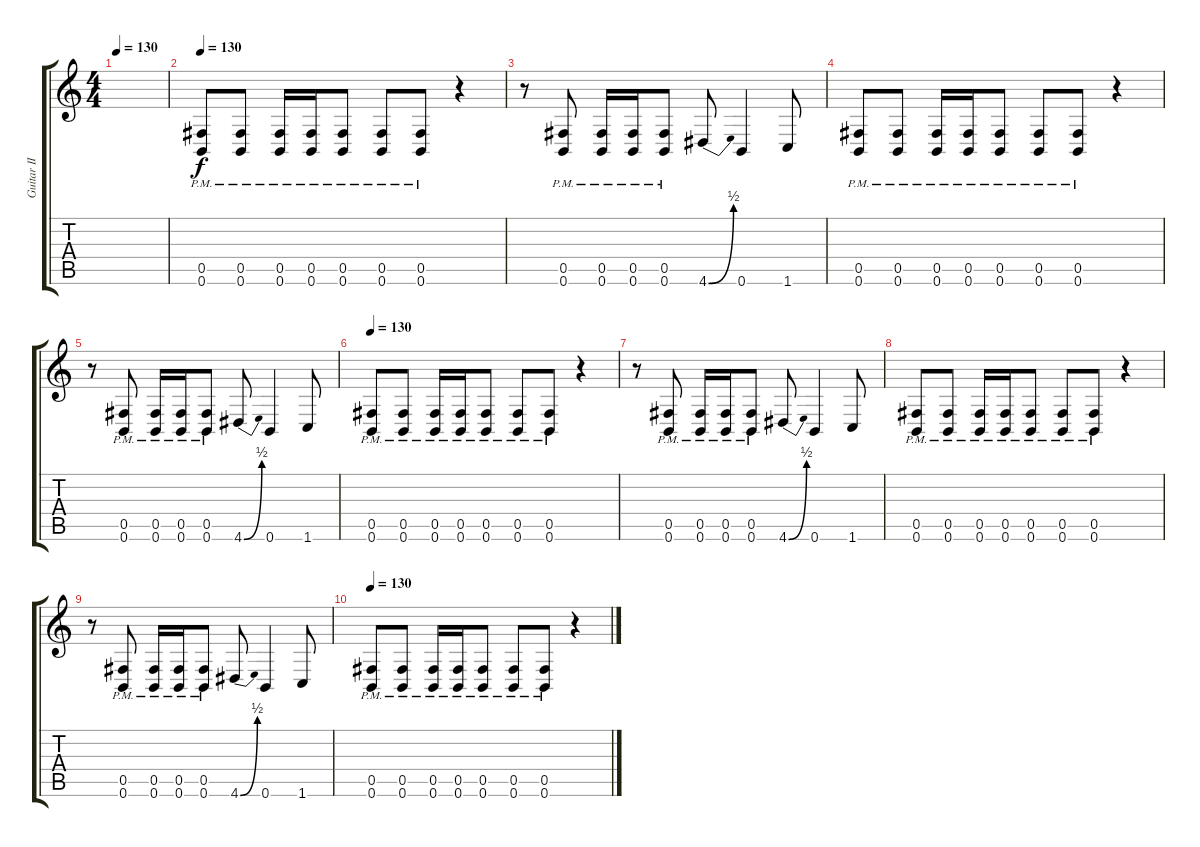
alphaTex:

\track ("Guitar II" "Guitar II") {instrument overdrivenguitar}
\staff {score tabs}
\tuning (Db4 Ab3 E3 B2 Gb2 B1) {hide}
\ts (4 4)
\tempo 130
\clef g2
\ks c
|
\tempo 130
(0.5{pm} 0.6{pm}).8 (0.5{pm} 0.6{pm}).8 (0.5{pm} 0.6{pm}).16 (0.5{pm} 0.6{pm}).16 (0.5{pm} 0.6{pm}).8 (0.5{pm} 0.6{pm}).8 (0.5{pm} 0.6{pm}).8 r.4 |
r.8 (0.5{pm} 0.6{pm}).8 (0.5{pm} 0.6{pm}).16 (0.5{pm} 0.6{pm}).16 (0.5{pm} 0.6{pm}).8 4.6{be (bend 0 0 60 2)}.8 0.6.4 1.6.8 |
(0.5{pm} 0.6{pm}).8 (0.5{pm} 0.6{pm}).8 (0.5{pm} 0.6{pm}).16 (0.5{pm} 0.6{pm}).16 (0.5{pm} 0.6{pm}).8 (0.5{pm} 0.6{pm}).8 (0.5{pm} 0.6{pm}).8 r.4 |
r.8 (0.5{pm} 0.6{pm}).8 (0.5{pm} 0.6{pm}).16 (0.5{pm} 0.6{pm}).16 (0.5{pm} 0.6{pm}).8 4.6{be (bend 0 0 60 2)}.8 0.6.4 1.6.8 |
\tempo 130
(0.5{pm} 0.6{pm}).8 (0.5{pm} 0.6{pm}).8 (0.5{pm} 0.6{pm}).16 (0.5{pm} 0.6{pm}).16 (0.5{pm} 0.6{pm}).8 (0.5{pm} 0.6{pm}).8 (0.5{pm} 0.6{pm}).8 r.4 |
r.8 (0.5{pm} 0.6{pm}).8 (0.5{pm} 0.6{pm}).16 (0.5{pm} 0.6{pm}).16 (0.5{pm} 0.6{pm}).8 4.6{be (bend 0 0 60 2)}.8 0.6.4 1.6.8 |
(0.5{pm} 0.6{pm}).8 (0.5{pm} 0.6{pm}).8 (0.5{pm} 0.6{pm}).16 (0.5{pm} 0.6{pm}).16 (0.5{pm} 0.6{pm}).8 (0.5{pm} 0.6{pm}).8 (0.5{pm} 0.6{pm}).8 r.4 |
r.8 (0.5{pm} 0.6{pm}).8 (0.5{pm} 0.6{pm}).16 (0.5{pm} 0.6{pm}).16 (0.5{pm} 0.6{pm}).8 4.6{be (bend 0 0 60 2)}.8 0.6.4 1.6.8 |
\tempo 130
(0.5{pm} 0.6{pm}).8 (0.5{pm} 0.6{pm}).8 (0.5{pm} 0.6{pm}).16 (0.5{pm} 0.6{pm}).16 (0.5{pm} 0.6{pm}).8 (0.5{pm} 0.6{pm}).8 (0.5{pm} 0.6{pm}).8 r.4
